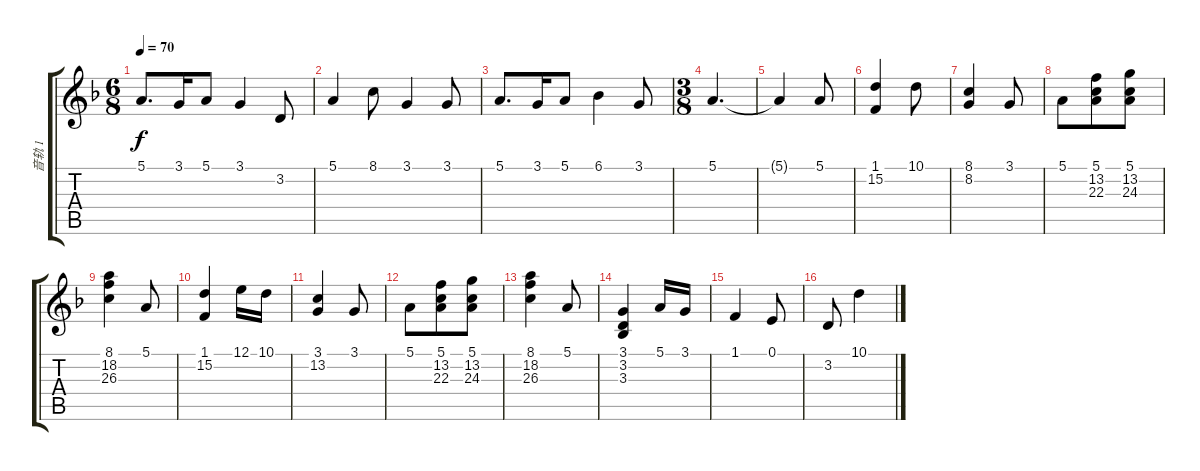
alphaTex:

\track ("音轨 1" "音轨 1") {instrument acousticgrandpiano}
\staff {score tabs}
\tuning (E4 B3 G3 D3 A2 E2) {hide}
\ts (6 8)
\tempo 70
\clef g2
\ks f
5.1.8{d dy f} 3.1.16 5.1.8 3.1.4 3.2.8 |
5.1.4 8.1.8 3.1.4 3.1.8 |
5.1.8{d} 3.1.16 5.1.8 6.1.4 3.1.8 |
\ts (3 8)
5.1.4{d} |
5.1{t}.4 5.1.8 |
(1.1 15.2).4 10.1.8 |
(8.1 8.2).4 3.1.8 |
5.1.8 (5.1 13.2 22.3).8 (5.1 13.2 24.3).8 |
(8.1 18.2 26.3).4 5.1.8 |
(1.1 15.2).4 12.1.16 10.1.16 |
(3.1 13.2).4 3.1.8 |
5.1.8 (5.1 13.2 22.3).8 (5.1 13.2 24.3).8 |
(8.1 18.2 26.3).4 5.1.8 |
(3.1 3.2 3.3).4 5.1.16 3.1.16 |
1.1.4 0.1.8 |
3.2.8 10.1.4
